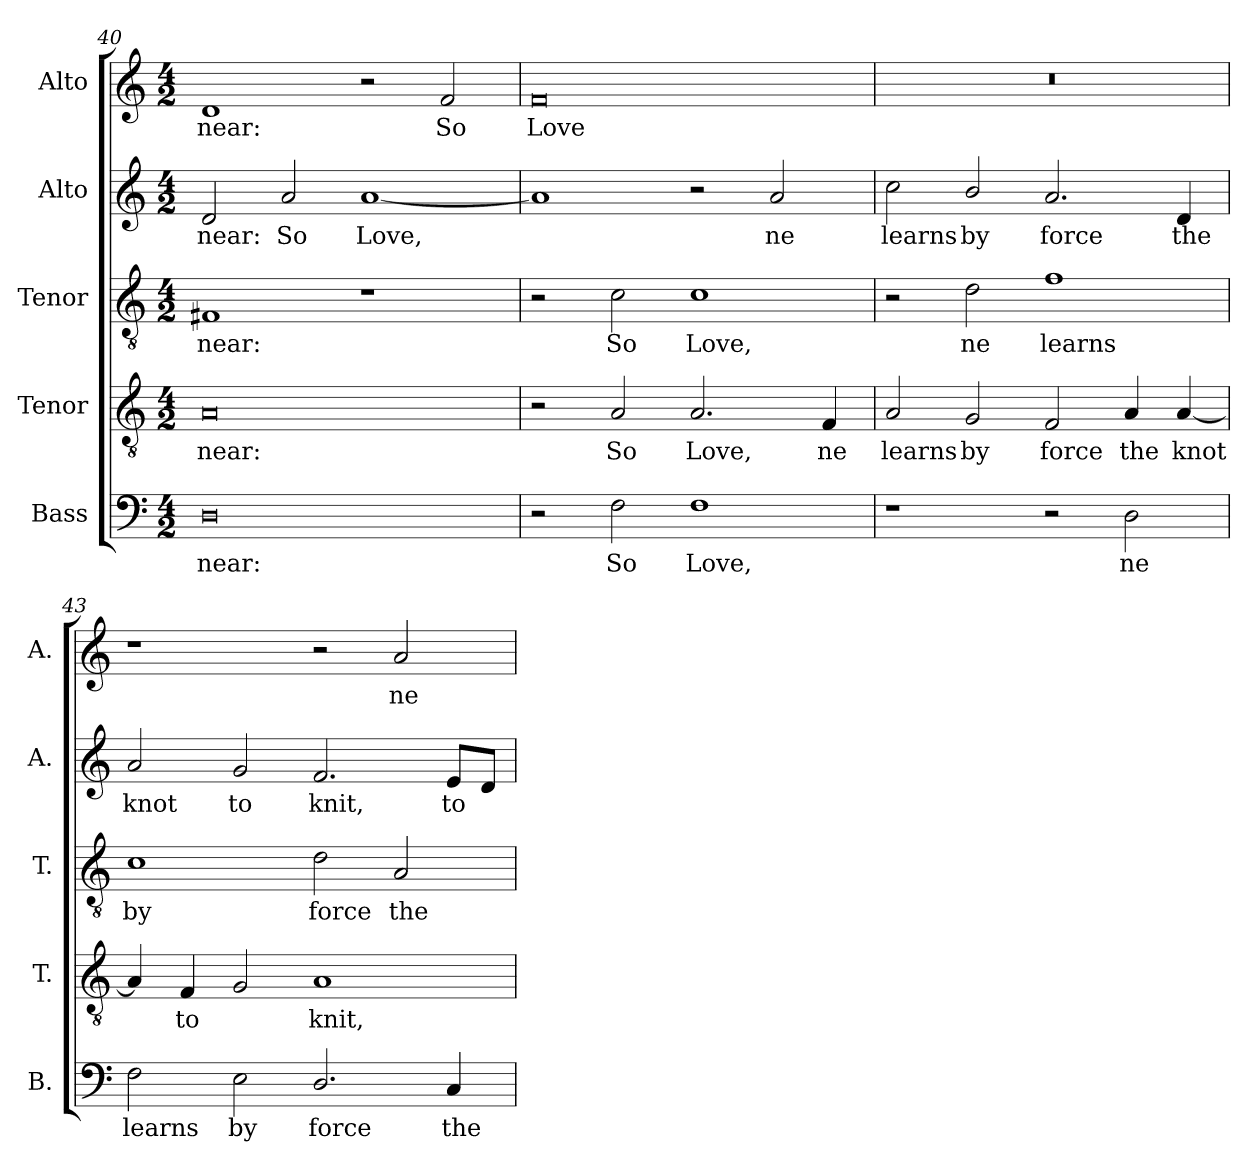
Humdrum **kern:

**kern	**text	**kern	**text	**kern	**text	**kern	**text	**kern	**text
*part5	*part5	*part4	*part4	*part3	*part3	*part2	*part2	*part1	*part1
*staff5	*staff5	*staff4	*staff4	*staff3	*staff3	*staff2	*staff2	*staff1	*staff1
*I"Bass	*	*I"Tenor	*	*I"Tenor	*	*I"Alto	*	*I"Alto	*
*I'B.	*	*I'T.	*	*I'T.	*	*I'A.	*	*I'A.	*
*clefF4	*	*clefGv2	*	*clefGv2	*	*clefG2	*	*clefG2	*
*	*	*ITrd7c12	*	*ITrd7c12	*	*	*	*	*
*k[]	*	*k[]	*	*k[]	*	*k[]	*	*k[]	*
*C:	*	*C:	*	*C:	*	*C:	*	*C:	*
*M4/2	*	*M4/2	*	*M4/2	*	*M4/2	*	*M4/2	*
=40	=40	=40	=40	=40	=40	=40	=40	=40	=40
!	!LO:LY:b:color=#000000	!	!	!	!	!	!	!	!
!	!	!	!LO:LY:b:color=#000000	!	!	!	!	!	!
!	!	!	!	!	!LO:LY:b:color=#000000	!	!	!	!
!	!	!	!	!	!	!	!LO:LY:b:color=#000000	!	!
!	!	!	!	!	!	!	!	!	!LO:LY:b:color=#000000
0Di	near:	0AAi	near:	1FF#Xi	near:	2di/	near:	1di	near:
!	!	!	!	!	!	!	!LO:LY:b:color=#000000	!	!
.	.	.	.	.	.	2ai/	So	.	.
!	!	!	!	!	!	!	!LO:LY:b:color=#000000	!	!
.	.	.	.	1r	.	[1ai	Love,	2r	.
!	!	!	!	!	!	!	!	!	!LO:LY:b:color=#000000
.	.	.	.	.	.	.	.	2fi/	So
=41	=41	=41	=41	=41	=41	=41	=41	=41	=41
!	!	!	!	!	!	!	!	!	!LO:LY:b:color=#000000
2r	.	2r	.	2r	.	1ai]	.	0fi	Love
!	!LO:LY:b:color=#000000	!	!	!	!	!	!	!	!
!	!	!	!LO:LY:b:color=#000000	!	!	!	!	!	!
!	!	!	!	!	!LO:LY:b:color=#000000	!	!	!	!
2Fi\	So	2AAi/	So	2Ci\	So	.	.	.	.
!	!LO:LY:b:color=#000000	!	!	!	!	!	!	!	!
!	!	!	!LO:LY:b:color=#000000	!	!	!	!	!	!
!	!	!	!	!	!LO:LY:b:color=#000000	!	!	!	!
1Fi	Love,	2.AAi/	Love,	1Ci	Love,	2r	.	.	.
!	!	!	!	!	!	!	!LO:LY:b:color=#000000	!	!
.	.	.	.	.	.	2ai/	ne	.	.
!	!	!	!LO:LY:b:color=#000000	!	!	!	!	!	!
.	.	4FFi/	ne	.	.	.	.	.	.
!!LO:LB:g=z
=42	=42	=42	=42	=42	=42	=42	=42	=42	=42
!	!	!	!LO:LY:b:color=#000000	!	!	!	!	!	!
!	!	!	!	!	!	!	!LO:LY:b:color=#000000	!LO:N:vis=1	!
1r	.	2AAi/	learns	2r	.	2cci\	learns	0r	.
!	!	!	!LO:LY:b:color=#000000	!	!	!	!	!	!
!	!	!	!	!	!LO:LY:b:color=#000000	!	!	!	!
!	!	!	!	!	!	!	!LO:LY:b:color=#000000	!	!
.	.	2GGi/	by	2Di\	ne	2bi/	by	.	.
!	!	!	!LO:LY:b:color=#000000	!	!	!	!	!	!
!	!	!	!	!	!LO:LY:b:color=#000000	!	!	!	!
!	!	!	!	!	!	!	!LO:LY:b:color=#000000	!	!
2r	.	2FFi/	force	1Fi	learns	2.ai/	force	.	.
!	!LO:LY:b:color=#000000	!	!	!	!	!	!	!	!
!	!	!	!LO:LY:b:color=#000000	!	!	!	!	!	!
2Di\	ne	4AAi/	the	.	.	.	.	.	.
!	!	!	!LO:LY:b:color=#000000	!	!	!	!	!	!
!	!	!	!	!	!	!	!LO:LY:b:color=#000000	!	!
.	.	[4AAi/	knot	.	.	4di/	the	.	.
=43	=43	=43	=43	=43	=43	=43	=43	=43	=43
!	!LO:LY:b:color=#000000	!	!	!	!	!	!	!	!
!	!	!	!	!	!LO:LY:b:color=#000000	!	!	!	!
!	!	!	!	!	!	!	!LO:LY:b:color=#000000	!	!
2Fi\	learns	4AAi/]	.	1Ci	by	2ai/	knot	1r	.
!	!	!	!LO:LY:b:color=#000000	!	!	!	!	!	!
.	.	4FFi/	to	.	.	.	.	.	.
!	!LO:LY:b:color=#000000	!	!	!	!	!	!	!	!
!	!	!	!	!	!	!	!LO:LY:b:color=#000000	!	!
2Ei\	by	2GGi/	.	.	.	2gi/	to	.	.
!	!LO:LY:b:color=#000000	!	!	!	!	!	!	!	!
!	!	!	!LO:LY:b:color=#000000	!	!	!	!	!	!
!	!	!	!	!	!LO:LY:b:color=#000000	!	!	!	!
!	!	!	!	!	!	!	!LO:LY:b:color=#000000	!	!
2.Di/	force	1AAi	knit,	2Di\	force	2.fi/	knit,	2r	.
!	!	!	!	!	!LO:LY:b:color=#000000	!	!	!	!
!	!	!	!	!	!	!	!	!	!LO:LY:b:color=#000000
.	.	.	.	2AAi/	the	.	.	2ai/	ne
!	!LO:LY:b:color=#000000	!	!	!	!	!	!	!	!
!	!	!	!	!	!	!	!LO:LY:b:color=#000000	!	!
4Ci/	the	.	.	.	.	8ei/L	to	.	.
.	.	.	.	.	.	8di/J	.	.	.
=	=	=	=	=	=	=	=	=	=
*-	*-	*-	*-	*-	*-	*-	*-	*-	*-
